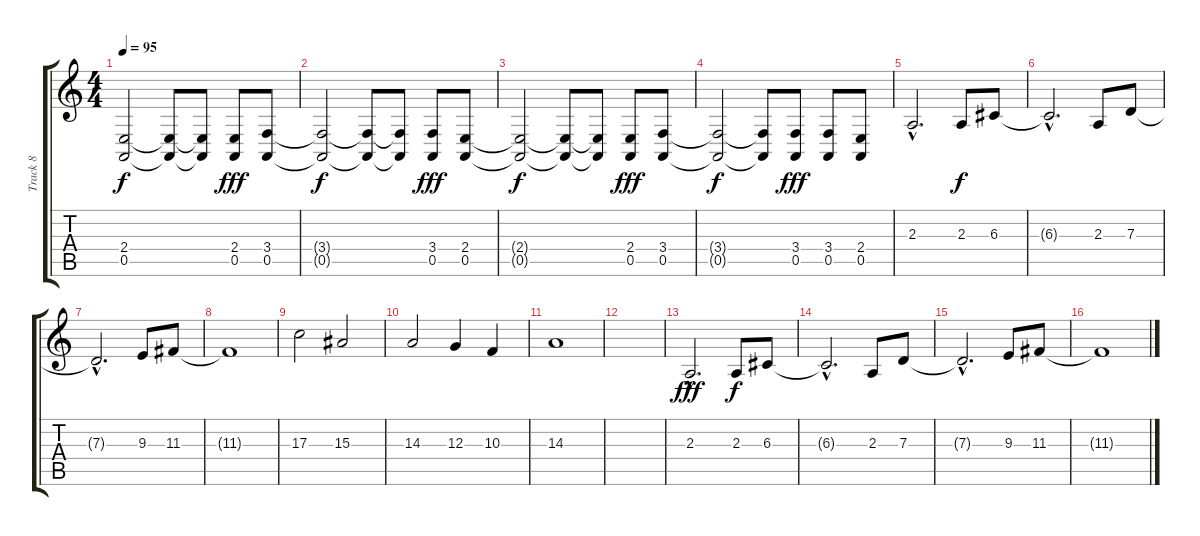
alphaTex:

\track ("Track 8" "Track 8") {instrument voiceoohs}
\staff {score tabs}
\tuning (E4 B3 G3 D3 A2 E2) {hide}
\ts (4 4)
\tempo 95
\clef g2
\ks c
(2.4{t} 0.5{t}).2{dy f} (2.4{t} 0.5{t}).8 (2.4{t} 0.5{t}).8 (2.4 0.5).8{dy fff} (3.4 0.5).8 |
(3.4{t} 0.5{t}).2{dy f} (3.4{t} 0.5{t}).8 (3.4{t} 0.5{t}).8 (3.4 0.5).8{dy fff} (2.4 0.5).8 |
(2.4{t} 0.5{t}).2{dy f} (2.4{t} 0.5{t}).8 (2.4{t} 0.5{t}).8 (2.4 0.5).8{dy fff} (3.4 0.5).8 |
(3.4{t} 0.5{t}).2{dy f} (3.4{t} 0.5{t}).8 (3.4 0.5).8{dy fff} (3.4 0.5).8 (2.4 0.5).8 |
2.3{hac}.2{d} 2.3.8{dy f} 6.3.8 |
6.3{hac t}.2{d} 2.3.8 7.3.8 |
7.3{hac t}.2{d} 9.3.8 11.3.8 |
11.3{t}.1 |
17.3.2 15.3.2 |
14.3.2 12.3.4 10.3.4 |
14.3.1 |
|
2.3{hac}.2{d dy fff} 2.3.8{dy f} 6.3.8 |
6.3{hac t}.2{d} 2.3.8 7.3.8 |
7.3{hac t}.2{d} 9.3.8 11.3.8 |
11.3{t}.1
